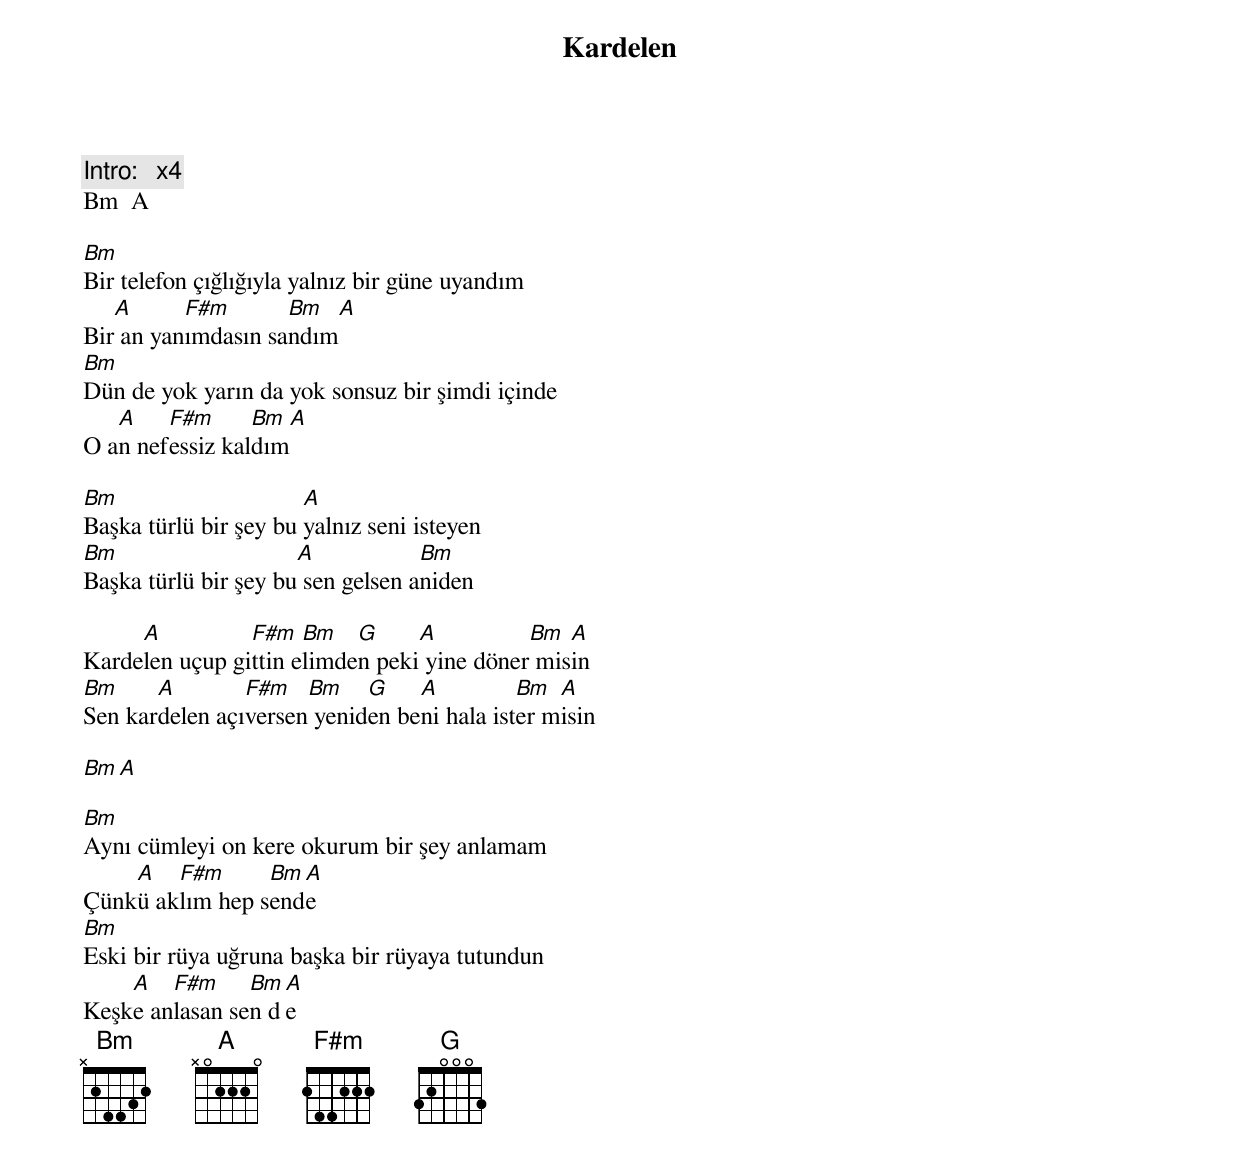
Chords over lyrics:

{title: Kardelen}
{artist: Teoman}

Intro:   x4
Bm  A

Bm
Bir telefon çığlığıyla yalnız bir güne uyandım
   A      F#m       Bm  A
Bir an yanımdasın sandım
Bm
Dün de yok yarın da yok sonsuz bir şimdi içinde
   A    F#m      Bm A
O an nefessiz kaldım

Bm                     A
Başka türlü bir şey bu yalnız seni isteyen
Bm                    A            Bm
Başka türlü bir şey bu sen gelsen aniden

     A          F#m   Bm   G     A          Bm  A
Kardelen uçup gittin elimden peki yine döner misin
Bm     A        F#m   Bm    G    A          Bm  A
Sen kardelen açıversen yeniden beni hala ister misin

Bm  A

Bm
Aynı cümleyi on kere okurum bir şey anlamam
    A   F#m      Bm A
Çünkü aklım hep sende
Bm
Eski bir rüya uğruna başka bir rüyaya tutundun
    A   F#m     Bm A
Keşke anlasan sen de
